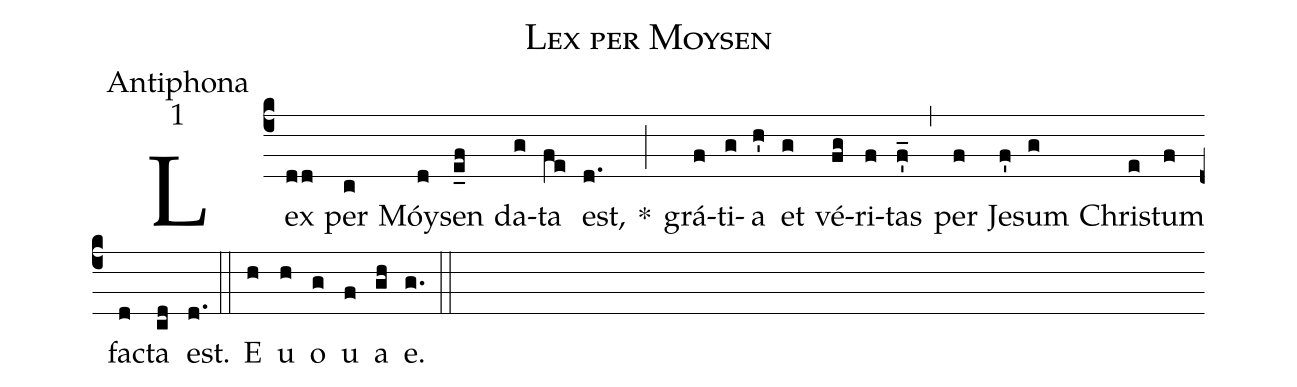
name:Lex per Moysen;
office-part:Antiphona;
mode:1;
%%
(c4) Lex(dd) per(c) Móy(d)sen(e_f) da(g)ta(fe) est,(d.) *(;) grá(f)ti(g)a(h') et(g) vé(fg)ri(f)tas(f'_) (,) per(f) Je(f')sum(g) Chri(e)stum(f) fa(d)cta(cd) est.(d.) (::) <eu>E(h) u(h) o(g) u(f) a(gh) e.</eu>(g.) (::)
